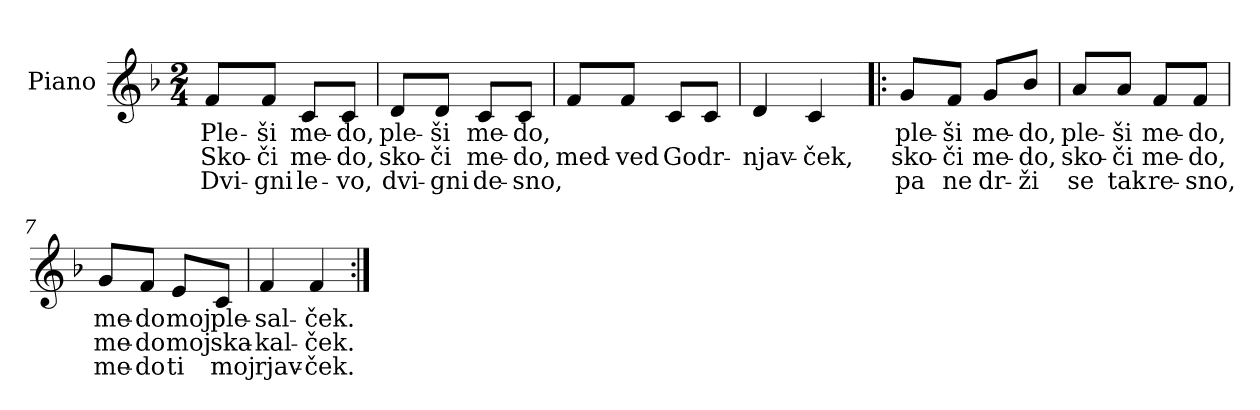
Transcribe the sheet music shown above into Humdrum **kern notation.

**kern	**text	**text	**text
*part1	*part1	*part1	*part1
*staff1	*staff1	*staff1	*staff1
*I"Piano	*	*	*
*I'Pno.	*	*	*
*clefG2	*	*	*
*k[b-]	*	*	*
*M2/4	*	*	*
=1	=1	=1	=1
!	!LO:LY:b	!LO:LY:b	!LO:LY:b
8f/L	Ple-	Sko-	Dvi-
!	!LO:LY:b	!LO:LY:b	!LO:LY:b
8f/J	-ši	-či	-gni
!	!LO:LY:b	!LO:LY:b	!LO:LY:b
8c/L	me-	me-	le-
!	!LO:LY:b	!LO:LY:b	!LO:LY:b
8c/J	-do,	-do,	-vo,
=2	=2	=2	=2
!	!LO:LY:b	!LO:LY:b	!LO:LY:b
8d/L	ple-	sko-	dvi-
!	!LO:LY:b	!LO:LY:b	!LO:LY:b
8d/J	-ši	-či	-gni
!	!LO:LY:b	!LO:LY:b	!LO:LY:b
8c/L	me-	me-	de-
!	!LO:LY:b	!LO:LY:b	!LO:LY:b
8c/J	-do,	-do,	-sno,
=3	=3	=3	=3
!	!	!LO:LY:b	!
8f/L	.	med-	.
!	!	!LO:LY:b	!
8f/J	.	-ved	.
!	!	!LO:LY:b	!
8c/L	.	Godr-	.
8c/J	.	.	.
=4	=4	=4	=4
!	!	!LO:LY:b	!
4d/	.	-njav-	.
!	!	!LO:LY:b	!
4c/	.	-ček,	.
=5!|:	=5!|:	=5!|:	=5!|:
!	!LO:LY:b	!LO:LY:b	!LO:LY:b
8g/L	ple-	sko-	pa
!	!LO:LY:b	!LO:LY:b	!LO:LY:b
8f/J	-ši	-či	ne
!	!LO:LY:b	!LO:LY:b	!LO:LY:b
8g/L	me-	me-	dr-
!	!LO:LY:b	!LO:LY:b	!LO:LY:b
8b-/J	-do,	-do,	-ži
!!LO:LB:g=z
=6	=6	=6	=6
!	!LO:LY:b	!LO:LY:b	!LO:LY:b
8a/L	ple-	sko-	se
!	!LO:LY:b	!LO:LY:b	!LO:LY:b
8a/J	-ši	-či	tak
!	!LO:LY:b	!LO:LY:b	!LO:LY:b
8f/L	me-	me-	re-
!	!LO:LY:b	!LO:LY:b	!LO:LY:b
8f/J	-do,	-do,	-sno,
=7	=7	=7	=7
!	!LO:LY:b	!LO:LY:b	!LO:LY:b
8g/L	me-	me-	me-
!	!LO:LY:b	!LO:LY:b	!LO:LY:b
8f/J	-do	-do	-do
!	!LO:LY:b	!LO:LY:b	!LO:LY:b
8e/L	moj	moj	ti
!	!LO:LY:b	!LO:LY:b	!LO:LY:b
8c/J	ple-	ska-	moj
=8	=8	=8	=8
!	!LO:LY:b	!LO:LY:b	!LO:LY:b
4f/	-sal-	-kal-	rjav-
!	!LO:LY:b	!LO:LY:b	!LO:LY:b
4f/	-ček.	-ček.	-ček.
=:|!	=:|!	=:|!	=:|!
*-	*-	*-	*-
